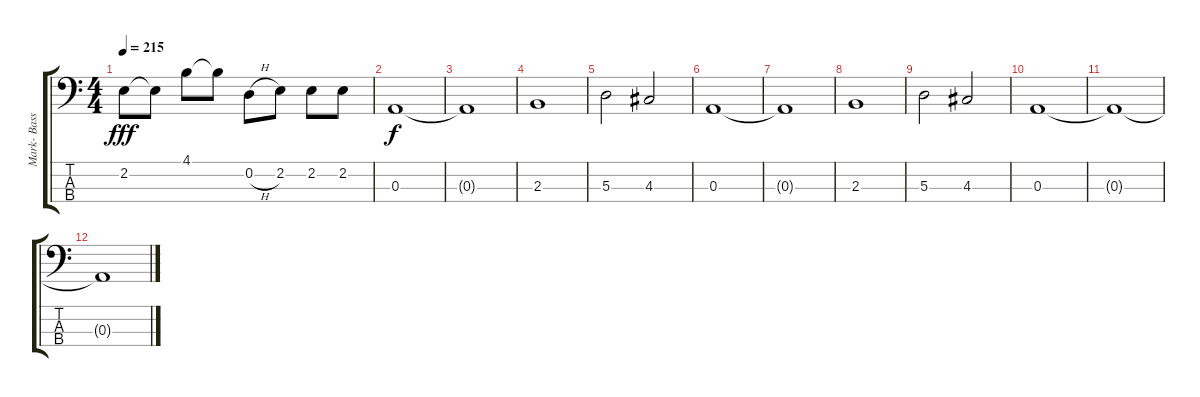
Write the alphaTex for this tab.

\track ("Mark- Bass" "Mark- Bass") {instrument electricbassfinger}
\staff {score tabs}
\tuning (G2 D2 A1 E1) {hide}
\ts (4 4)
\tempo 215
\clef f4
\ks c
2.2.8{dy fff} 2.2{t}.8 4.1.8 4.1{t}.8 0.2{h}.8 2.2.8 2.2.8 2.2.8 |
0.3.1{dy f} |
0.3{t}.1 |
2.3.1 |
5.3.2 4.3.2 |
0.3.1 |
0.3{t}.1 |
2.3.1 |
5.3.2 4.3.2 |
0.3.1 |
0.3{t}.1 |
0.3{t}.1
